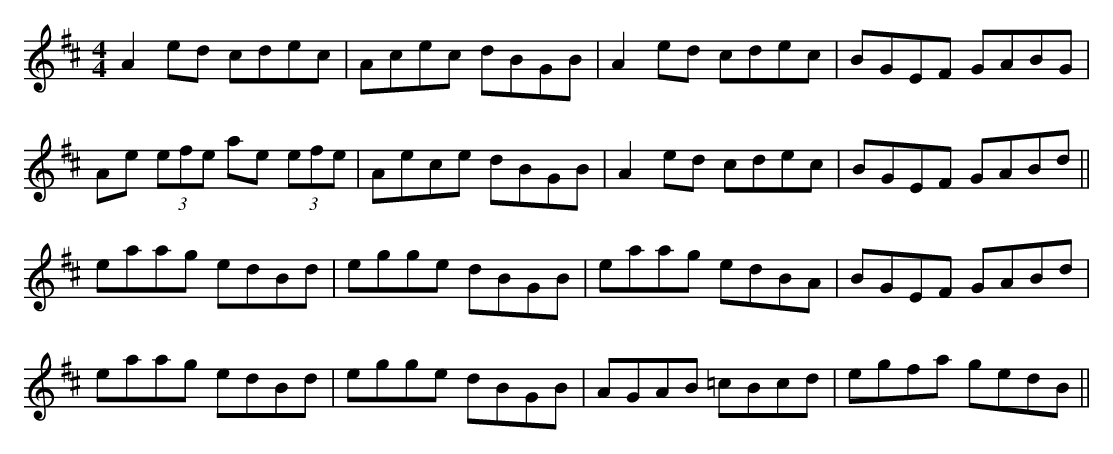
X:1
M:4/4
K:Amix
A2ed cdec|Acec dBGB|A2ed cdec|BGEF GABG|
Ae (3efe ae (3efe|Aece dBGB|A2ed cdec|BGEF GABd||
eaag edBd|egge dBGB|eaag edBA|BGEF GABd|
eaag edBd|egge dBGB|AGAB =cBcd|egfa gedB||
